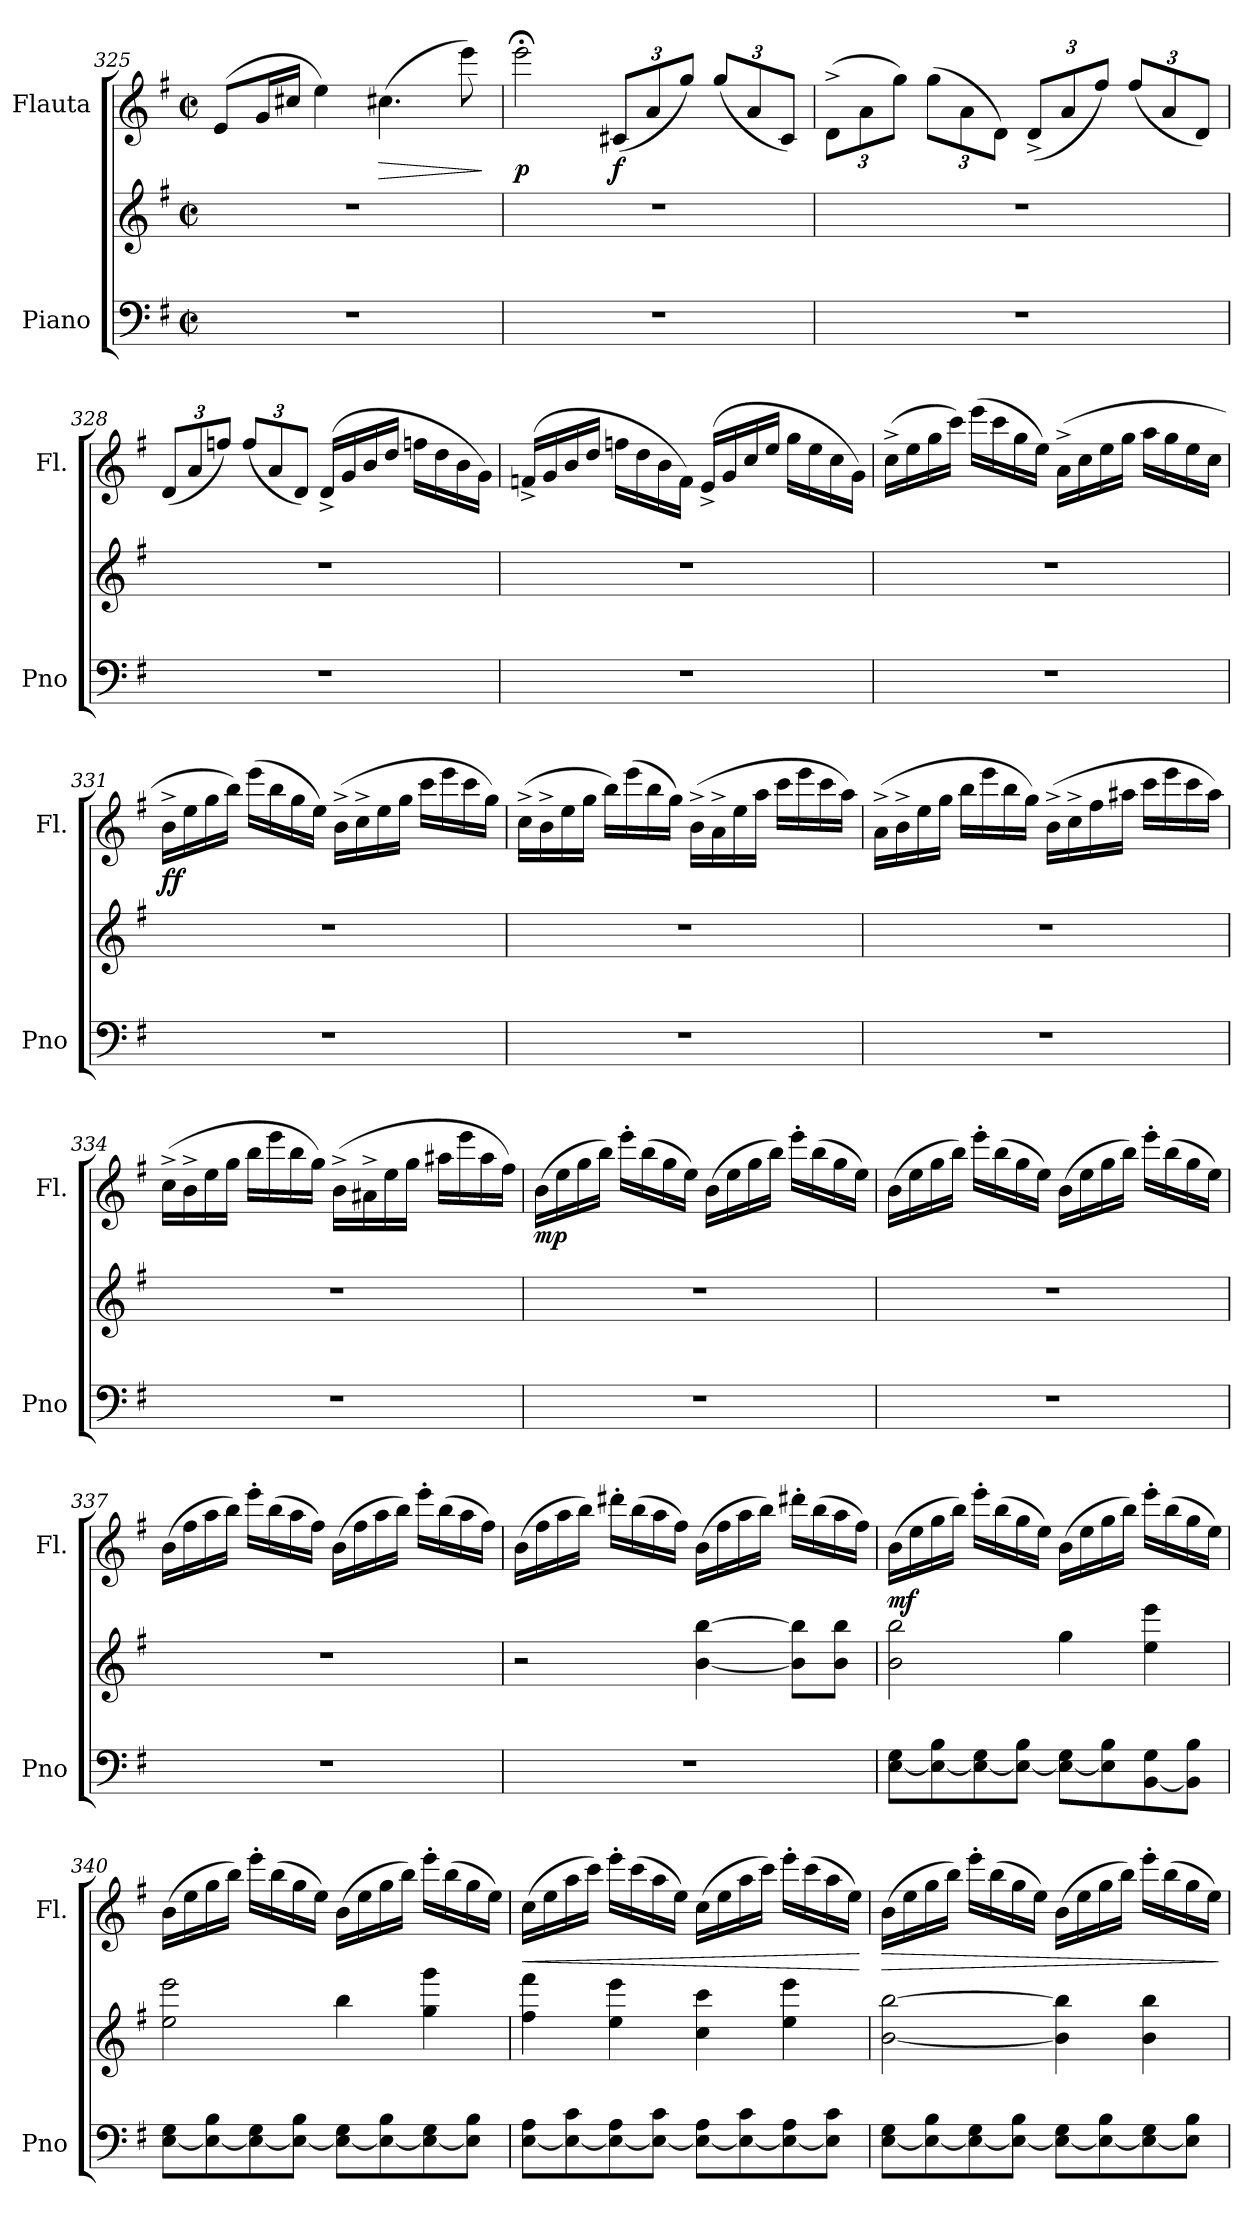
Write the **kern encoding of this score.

**kern	**kern	**kern	**dynam
*part2	*part2	*part1	*part1
*staff3	*staff2	*staff1	*staff1
*I"Piano	*	*I"Flauta	*
*I'Pno	*	*I'Fl.	*
*clefF4	*clefG2	*clefG2	*
*k[f#]	*k[f#]	*k[f#]	*
*M2/2	*M2/2	*M2/2	*
*met(c|)	*met(c|)	*met(c|)	*
=325	=325	=325	=325
1r	1r	(8e/L	.
.	.	16g/L	.
.	.	16cc#X/JJ	.
.	.	4ee\)	.
!	!	!	!LO:HP:b
.	.	(4.cc#X\	>
.	.	8eee\)	.
.	.	.	]
=326	=326	=326	=326
!	!	!	!LO:DY:b
1r	1r	2eee;<\	p
*	*	*Xbrackettup	*
!	!	!	!LO:DY:b
.	.	(12c#X/L	f
.	.	12a/	.
.	.	12gg/J)	.
.	.	(12gg/L	.
.	.	12a/	.
.	.	12c#/J)	.
!!LO:PB:g=z
=327	=327	=327	=327
1r	1r	(12d^\L	.
.	.	12a\	.
.	.	12gg\J)	.
.	.	(12gg\L	.
.	.	12a\	.
.	.	12d\J)	.
.	.	(12d^/L	.
.	.	12a/	.
.	.	12ff#/J)	.
.	.	(12ff#/L	.
.	.	12a/	.
.	.	12d/J)	.
=328	=328	=328	=328
1r	1r	(12d/L	.
.	.	12a/	.
.	.	12ffn/J)	.
.	.	(12ff/L	.
.	.	12a/	.
.	.	12d/J)	.
.	.	(16d^/LL	.
.	.	16g/	.
.	.	16b/	.
.	.	16dd/JJ	.
.	.	16ffn\LL	.
.	.	16dd\	.
.	.	16b\	.
.	.	16g\JJ)	.
=329	=329	=329	=329
1r	1r	(16fn^/LL	.
.	.	16g/	.
.	.	16b/	.
.	.	16dd/JJ	.
.	.	16ffn\LL	.
.	.	16dd\	.
.	.	16b\	.
.	.	16f\JJ)	.
.	.	(16e^/LL	.
.	.	16g/	.
.	.	16cc/	.
.	.	16ee/JJ	.
.	.	16gg\LL	.
.	.	16ee\	.
.	.	16cc\	.
.	.	16g\JJ)	.
!!LO:LB:g=z
=330	=330	=330	=330
1r	1r	(16cc^\LL	.
.	.	16ee\	.
.	.	16gg\	.
.	.	16ccc\JJ)	.
.	.	(16eee\LL	.
.	.	16ccc\	.
.	.	16gg\	.
.	.	16ee\JJ)	.
.	.	(16a^\LL	.
.	.	16cc\	.
.	.	16ee\	.
.	.	16gg\JJ	.
.	.	16aa\LL	.
.	.	16gg\	.
.	.	16ee\	.
.	.	16cc\JJ	.
=331	=331	=331	=331
!	!	!	!LO:DY:b
1r	1r	16b^\LL	ff
.	.	16ee\	.
.	.	16gg\	.
.	.	16bb\JJ)	.
.	.	(16eee\LL	.
.	.	16bb\	.
.	.	16gg\	.
.	.	16ee\JJ)	.
.	.	(16b^\LL	.
.	.	16cc^\	.
.	.	16ee\	.
.	.	16gg\JJ	.
.	.	16ccc\LL	.
.	.	16eee\	.
.	.	16ccc\	.
.	.	16gg\JJ)	.
!!LO:LB:g=z
=332	=332	=332	=332
1r	1r	(16cc^\LL	.
.	.	16b^\	.
.	.	16ee\	.
.	.	16gg\JJ	.
.	.	16bb\LL)	.
.	.	(16eee\	.
.	.	16bb\	.
.	.	16gg\JJ)	.
.	.	(16b^\LL	.
.	.	16a^\	.
.	.	16ee\	.
.	.	16aa\JJ	.
.	.	16ccc\LL	.
.	.	16eee\	.
.	.	16ccc\	.
.	.	16aa\JJ)	.
=333	=333	=333	=333
1r	1r	(16a^\LL	.
.	.	16b^\	.
.	.	16ee\	.
.	.	16gg\JJ	.
.	.	16bb\LL	.
.	.	16eee\	.
.	.	16bb\	.
.	.	16gg\JJ)	.
.	.	(16b^\LL	.
.	.	16cc^\	.
.	.	16ff#\	.
.	.	16aa#X\JJ	.
.	.	16ccc\LL	.
.	.	16eee\	.
.	.	16ccc\	.
.	.	16aa#\JJ)	.
!!LO:LB:g=z
=334	=334	=334	=334
1r	1r	(16cc^\LL	.
.	.	16b^\	.
.	.	16ee\	.
.	.	16gg\JJ	.
.	.	16bb\LL	.
.	.	16eee\	.
.	.	16bb\	.
.	.	16gg\JJ)	.
.	.	(16b^\LL	.
.	.	16a#X^\	.
.	.	16ee\	.
.	.	16gg\JJ	.
.	.	16aa#X\LL	.
.	.	16eee\	.
.	.	16aa#\	.
.	.	16ff#\JJ)	.
=335	=335	=335	=335
!	!	!	!LO:DY:b
1r	1r	(16b\LL	mp
.	.	16ee\	.
.	.	16gg\	.
.	.	16bb\JJ)	.
.	.	16eee'\LL	.
.	.	(16bb\	.
.	.	16gg\	.
.	.	16ee\JJ)	.
.	.	(16b\LL	.
.	.	16ee\	.
.	.	16gg\	.
.	.	16bb\JJ)	.
.	.	16eee'\LL	.
.	.	(16bb\	.
.	.	16gg\	.
.	.	16ee\JJ)	.
!!LO:PB:g=z
=336	=336	=336	=336
1r	1r	(16b\LL	.
.	.	16ee\	.
.	.	16gg\	.
.	.	16bb\JJ)	.
.	.	16eee'\LL	.
.	.	(16bb\	.
.	.	16gg\	.
.	.	16ee\JJ)	.
.	.	(16b\LL	.
.	.	16ee\	.
.	.	16gg\	.
.	.	16bb\JJ)	.
.	.	16eee'\LL	.
.	.	(16bb\	.
.	.	16gg\	.
.	.	16ee\JJ)	.
=337	=337	=337	=337
1r	1r	(16b\LL	.
.	.	16ff#\	.
.	.	16aa\	.
.	.	16bb\JJ)	.
.	.	16eee'\LL	.
.	.	(16bb\	.
.	.	16aa\	.
.	.	16ff#\JJ)	.
.	.	(16b\LL	.
.	.	16ff#\	.
.	.	16aa\	.
.	.	16bb\JJ)	.
.	.	16eee'\LL	.
.	.	(16bb\	.
.	.	16aa\	.
.	.	16ff#\JJ)	.
!!LO:LB:g=z
=338	=338	=338	=338
1r	2r	(16b\LL	.
.	.	16ff#\	.
.	.	16aa\	.
.	.	16bb\JJ)	.
.	.	16ddd#X'\LL	.
.	.	(16bb\	.
.	.	16aa\	.
.	.	16ff#\JJ)	.
.	[4b\ [4bb\	(16b\LL	.
.	.	16ff#\	.
.	.	16aa\	.
.	.	16bb\JJ)	.
.	8b\] 8bb\]L	16ddd#X'\LL	.
.	.	(16bb\	.
.	8b\ 8bb\J	16aa\	.
.	.	16ff#\JJ)	.
=339	=339	=339	=339
!	!	!	!LO:DY:b
[8E\ 8G\L	2b\ 2bb\	(16b\LL	mf
.	.	16ee\	.
8E\_ 8B\	.	16gg\	.
.	.	16bb\JJ)	.
8E\_ 8G\	.	16eee'\LL	.
.	.	(16bb\	.
8E\_ 8B\J	.	16gg\	.
.	.	16ee\JJ)	.
8E\_ 8G\L	4gg\	(16b\LL	.
.	.	16ee\	.
8E\] 8B\	.	16gg\	.
.	.	16bb\JJ)	.
[8BB\ 8G\	4ee\ 4eee\	16eee'\LL	.
.	.	(16bb\	.
8BB\] 8B\J	.	16gg\	.
.	.	16ee\JJ)	.
!!LO:LB:g=z
=340	=340	=340	=340
[8E\ 8G\L	2ee\ 2eee\	(16b\LL	.
.	.	16ee\	.
8E\_ 8B\	.	16gg\	.
.	.	16bb\JJ)	.
8E\_ 8G\	.	16eee'\LL	.
.	.	(16bb\	.
8E\_ 8B\J	.	16gg\	.
.	.	16ee\JJ)	.
8E\_ 8G\L	4bb\	(16b\LL	.
.	.	16ee\	.
8E\_ 8B\	.	16gg\	.
.	.	16bb\JJ)	.
8E\_ 8G\	4gg\ 4ggg\	16eee'\LL	.
.	.	(16bb\	.
8E\] 8B\J	.	16gg\	.
.	.	16ee\JJ)	.
=341	=341	=341	=341
!	!	!	!LO:HP:b
[8E\ 8A\L	4ff#\ 4fff#\	(16cc\LL	<
.	.	16ee\	.
8E\_ 8c\	.	16aa\	.
.	.	16ccc\JJ)	.
8E\_ 8A\	4ee\ 4eee\	16eee'\LL	.
.	.	(16ccc\	.
8E\_ 8c\J	.	16aa\	.
.	.	16ee\JJ)	.
8E\_ 8A\L	4cc\ 4ccc\	(16cc\LL	.
.	.	16ee\	.
8E\_ 8c\	.	16aa\	.
.	.	16ccc\JJ)	.
8E\_ 8A\	4ee\ 4eee\	16eee'\LL	.
.	.	(16ccc\	.
8E\] 8c\J	.	16aa\	.
.	.	16ee\JJ)	.
.	.	.	[
!!LO:LB:g=z
=342	=342	=342	=342
!	!	!	!LO:HP:b
[8E\ 8G\L	[2b\ [2bb\	(16b\LL	>
.	.	16ee\	.
8E\_ 8B\	.	16gg\	.
.	.	16bb\JJ)	.
8E\_ 8G\	.	16eee'\LL	.
.	.	(16bb\	.
8E\_ 8B\J	.	16gg\	.
.	.	16ee\JJ)	.
8E\_ 8G\L	4b\] 4bb\]	(16b\LL	.
.	.	16ee\	.
8E\_ 8B\	.	16gg\	.
.	.	16bb\JJ)	.
8E\_ 8G\	4b\ 4bb\	16eee'\LL	.
.	.	(16bb\	.
8E\] 8B\J	.	16gg\	.
.	.	16ee\JJ)	.
.	.	.	]
=	=	=	=
*-	*-	*-	*-
